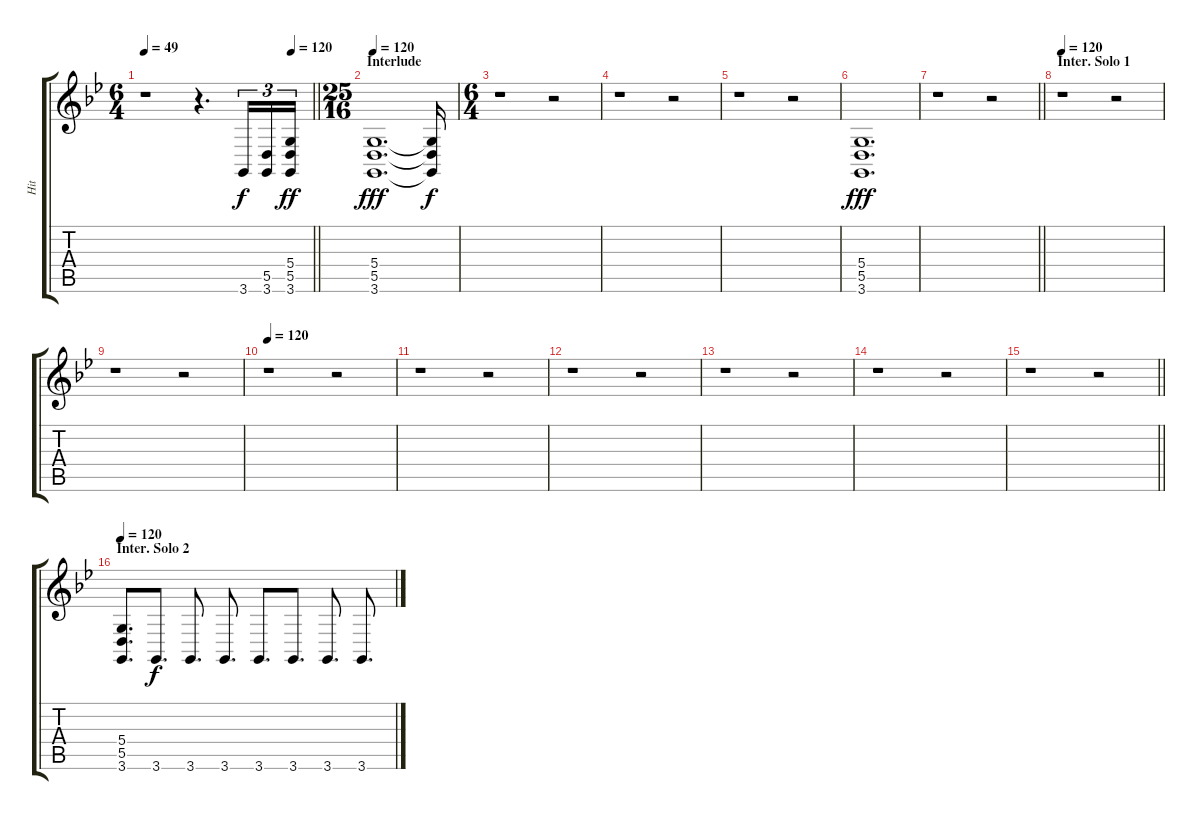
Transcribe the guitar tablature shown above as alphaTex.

\track ("Hit" "Hit") {instrument orchestrahit}
\staff {score tabs}
\tuning (E4 B3 G3 D3 A2 E2) {hide}
\ts (6 4)
\tempo 49
\tempo (120 0.875)
\clef g2
\barLineRight lightlight
\ks bb
r.1{dy f} r.4{d} 3.6.16{tu (3 2)} (5.5 3.6).16{tu (3 2)} (5.4 5.5 3.6).16{tu (3 2) dy ff} |
\ts (25 16)
\section ("" "Interlude")
\tempo 120
(5.4 5.5 3.6).1{d dy fff} (5.4{t} 5.5{t} 3.6{t}).16{dy f} |
\ts (6 4)
r.1 r.2 |
r.1 r.2 |
r.1 r.2 |
(5.4 5.5 3.6).1{d dy fff} |
\barLineRight lightlight
r.1 r.2 |
\section ("" "Inter. Solo 1")
\tempo 120
r.1 r.2 |
r.1 r.2 |
\tempo 120
r.1 r.2 |
r.1 r.2 |
r.1 r.2 |
r.1 r.2 |
r.1 r.2 |
\barLineRight lightlight
r.1 r.2 |
\section ("" "Inter. Solo 2")
\tempo 120
(5.4 5.5 3.6).8{d} 3.6.8{d dy f} 3.6.8{d} 3.6.8{d} 3.6.8{d} 3.6.8{d} 3.6.8{d} 3.6.8{d}
